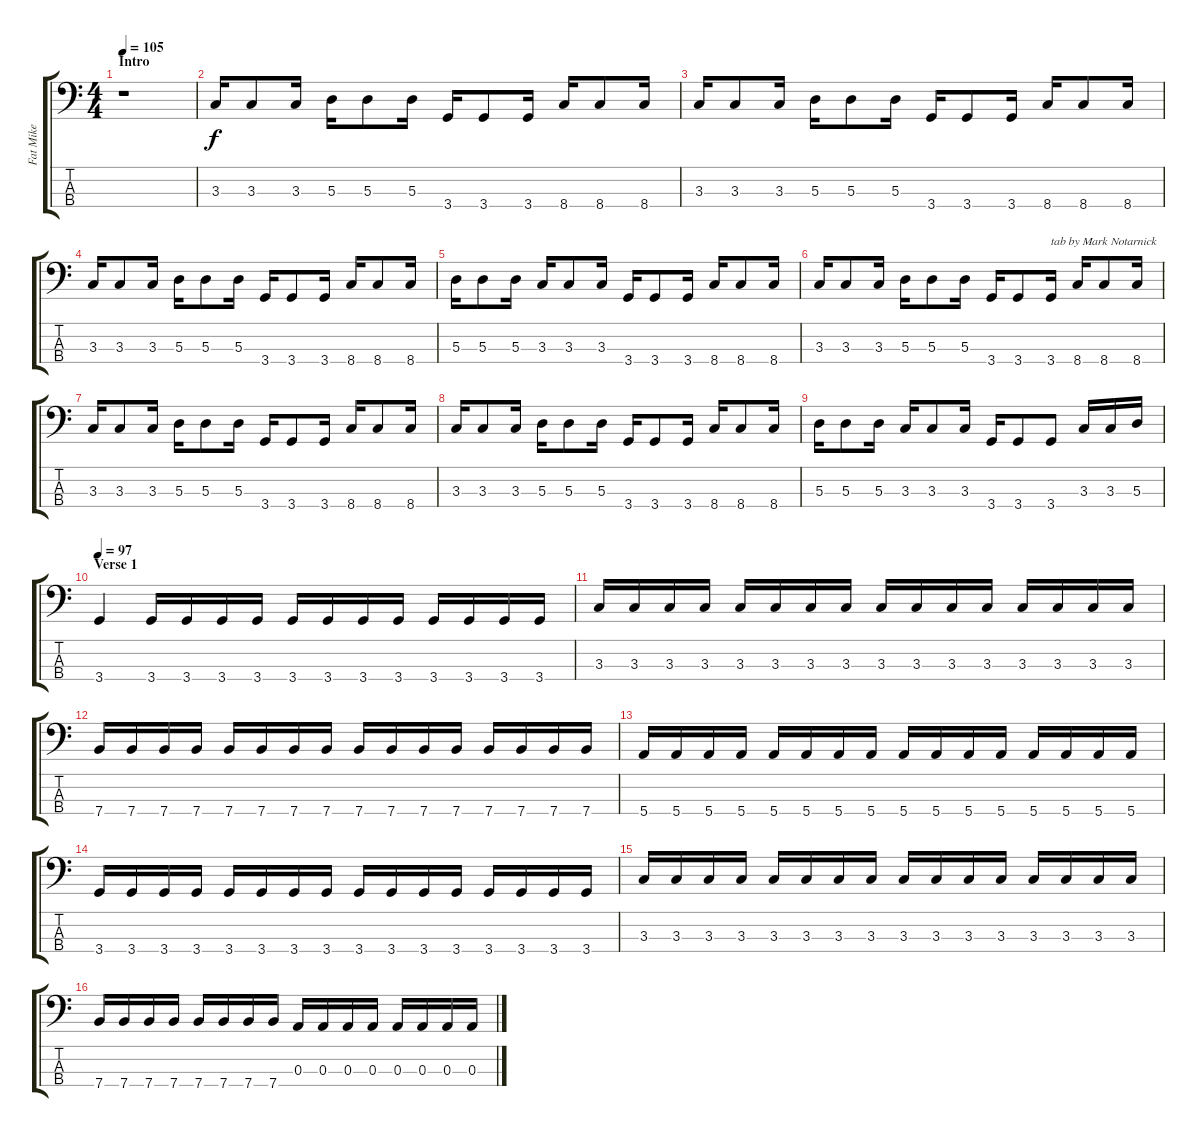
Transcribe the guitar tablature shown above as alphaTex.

\track ("Fat Mike" "Fat Mike") {instrument slapbass1}
\staff {score tabs}
\tuning (G2 D2 A1 E1) {hide}
\ts (4 4)
\section ("" "Intro")
\tempo 105
\clef f4
\ks c
r.1{dy f instrument slapbass1} |
3.3.16 3.3.8 3.3.16 5.3.16 5.3.8 5.3.16 3.4.16 3.4.8 3.4.16 8.4.16 8.4.8 8.4.16 |
3.3.16 3.3.8 3.3.16 5.3.16 5.3.8 5.3.16 3.4.16 3.4.8 3.4.16 8.4.16 8.4.8 8.4.16 |
3.3.16 3.3.8 3.3.16 5.3.16 5.3.8 5.3.16 3.4.16 3.4.8 3.4.16 8.4.16 8.4.8 8.4.16 |
5.3.16 5.3.8 5.3.16 3.3.16 3.3.8 3.3.16 3.4.16 3.4.8 3.4.16 8.4.16 8.4.8 8.4.16 |
3.3.16 3.3.8 3.3.16 5.3.16 5.3.8 5.3.16 3.4.16 3.4.8 3.4.16{txt "tab by Mark Notarnick"} 8.4.16 8.4.8 8.4.16 |
3.3.16 3.3.8 3.3.16 5.3.16 5.3.8 5.3.16 3.4.16 3.4.8 3.4.16 8.4.16 8.4.8 8.4.16 |
3.3.16 3.3.8 3.3.16 5.3.16 5.3.8 5.3.16 3.4.16 3.4.8 3.4.16 8.4.16 8.4.8 8.4.16 |
5.3.16 5.3.8 5.3.16 3.3.16 3.3.8 3.3.16 3.4.16 3.4.8 3.4.8 3.3.16 3.3.16 5.3.16 |
\section ("" "Verse 1")
\tempo 97
3.4.4 3.4.16 3.4.16 3.4.16 3.4.16 3.4.16 3.4.16 3.4.16 3.4.16 3.4.16 3.4.16 3.4.16 3.4.16 |
3.3.16 3.3.16 3.3.16 3.3.16 3.3.16 3.3.16 3.3.16 3.3.16 3.3.16 3.3.16 3.3.16 3.3.16 3.3.16 3.3.16 3.3.16 3.3.16 |
7.4.16 7.4.16 7.4.16 7.4.16 7.4.16 7.4.16 7.4.16 7.4.16 7.4.16 7.4.16 7.4.16 7.4.16 7.4.16 7.4.16 7.4.16 7.4.16 |
5.4.16 5.4.16 5.4.16 5.4.16 5.4.16 5.4.16 5.4.16 5.4.16 5.4.16 5.4.16 5.4.16 5.4.16 5.4.16 5.4.16 5.4.16 5.4.16 |
3.4.16 3.4.16 3.4.16 3.4.16 3.4.16 3.4.16 3.4.16 3.4.16 3.4.16 3.4.16 3.4.16 3.4.16 3.4.16 3.4.16 3.4.16 3.4.16 |
3.3.16 3.3.16 3.3.16 3.3.16 3.3.16 3.3.16 3.3.16 3.3.16 3.3.16 3.3.16 3.3.16 3.3.16 3.3.16 3.3.16 3.3.16 3.3.16 |
7.4.16 7.4.16 7.4.16 7.4.16 7.4.16 7.4.16 7.4.16 7.4.16 0.3.16 0.3.16 0.3.16 0.3.16 0.3.16 0.3.16 0.3.16 0.3.16
